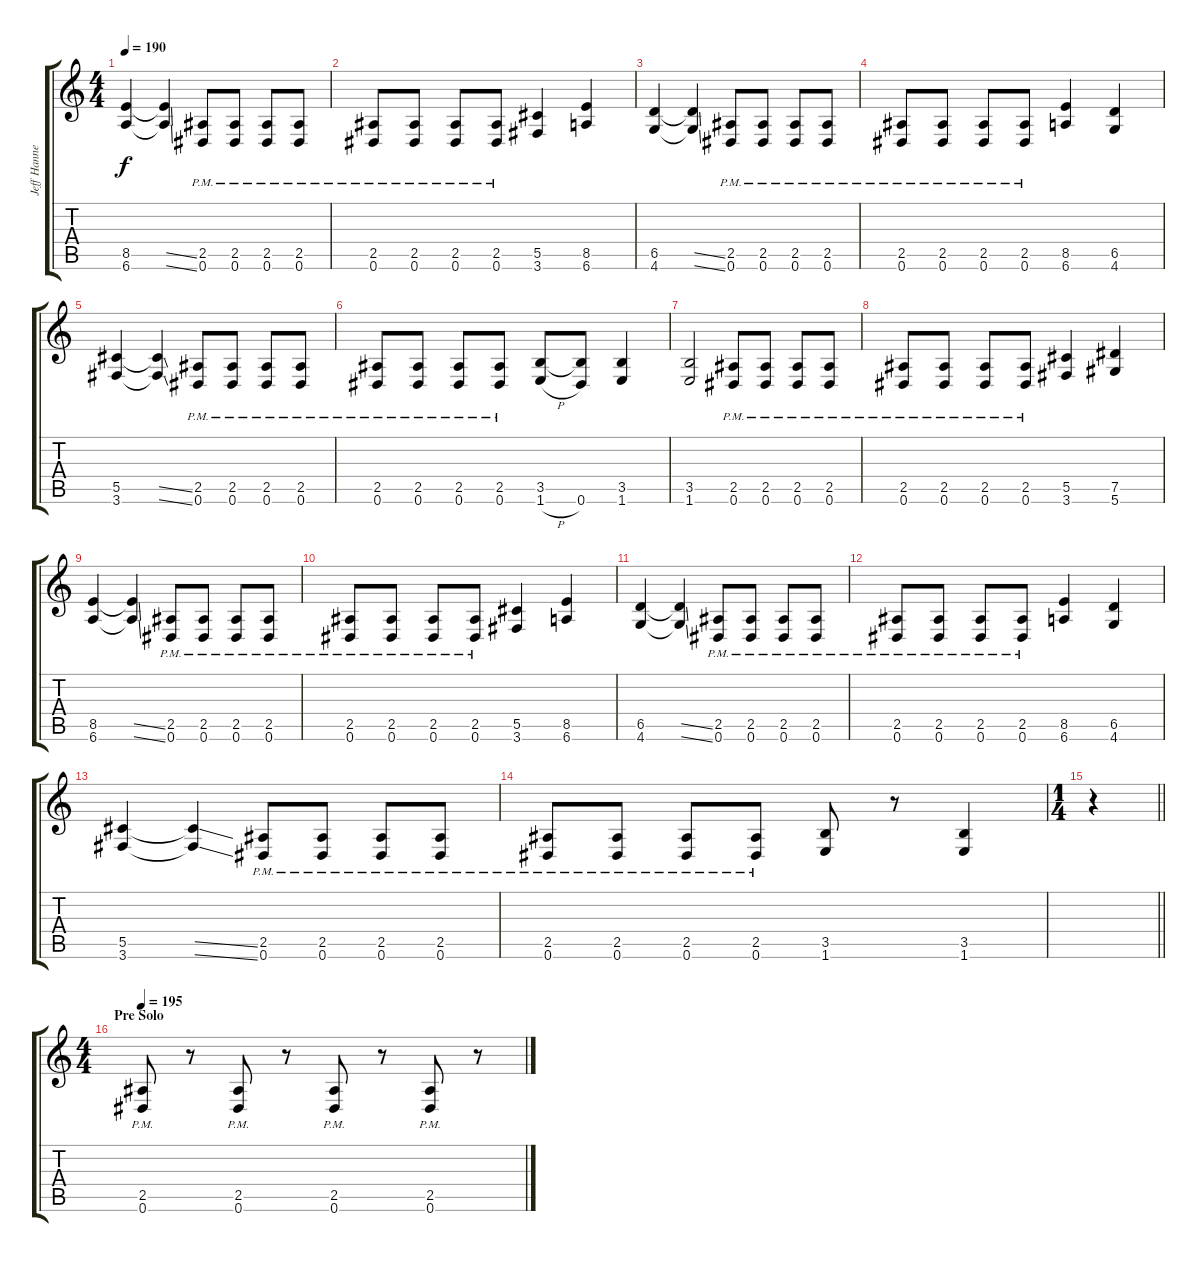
\track ("Jeff Hanneman" "Jeff Hanne") {instrument distortionguitar}
\staff {score tabs}
\tuning (Eb4 Bb3 Gb3 Db3 Ab2 Eb2) {hide}
\ts (4 4)
\tempo 190
\clef g2
\ks c
(8.5 6.6).4{dy f} (8.5{ss t} 6.6{ss t}).4 (2.5{pm} 0.6{pm}).8 (2.5{pm} 0.6{pm}).8 (2.5{pm} 0.6{pm}).8 (2.5{pm} 0.6{pm}).8 |
(2.5{pm} 0.6{pm}).8 (2.5{pm} 0.6{pm}).8 (2.5{pm} 0.6{pm}).8 (2.5{pm} 0.6{pm}).8 (5.5 3.6).4 (8.5 6.6).4 |
(6.5 4.6).4 (6.5{ss t} 4.6{ss t}).4 (2.5{pm} 0.6{pm}).8 (2.5{pm} 0.6{pm}).8 (2.5{pm} 0.6{pm}).8 (2.5{pm} 0.6{pm}).8 |
(2.5{pm} 0.6{pm}).8 (2.5{pm} 0.6{pm}).8 (2.5{pm} 0.6{pm}).8 (2.5{pm} 0.6{pm}).8 (8.5 6.6).4 (6.5 4.6).4 |
(5.5 3.6).4 (5.5{ss t} 3.6{ss t}).4 (2.5{pm} 0.6{pm}).8 (2.5{pm} 0.6{pm}).8 (2.5{pm} 0.6{pm}).8 (2.5{pm} 0.6{pm}).8 |
(2.5{pm} 0.6{pm}).8 (2.5{pm} 0.6{pm}).8 (2.5{pm} 0.6{pm}).8 (2.5{pm} 0.6{pm}).8 (3.5 1.6{h}).8 (3.5{t} 0.6).8 (3.5 1.6).4 |
(3.5 1.6).2 (2.5{pm} 0.6{pm}).8 (2.5{pm} 0.6{pm}).8 (2.5{pm} 0.6{pm}).8 (2.5{pm} 0.6{pm}).8 |
(2.5{pm} 0.6{pm}).8 (2.5{pm} 0.6{pm}).8 (2.5{pm} 0.6{pm}).8 (2.5{pm} 0.6{pm}).8 (5.5 3.6).4 (7.5 5.6).4 |
(8.5 6.6).4 (8.5{ss t} 6.6{ss t}).4 (2.5{pm} 0.6{pm}).8 (2.5{pm} 0.6{pm}).8 (2.5{pm} 0.6{pm}).8 (2.5{pm} 0.6{pm}).8 |
(2.5{pm} 0.6{pm}).8 (2.5{pm} 0.6{pm}).8 (2.5{pm} 0.6{pm}).8 (2.5{pm} 0.6{pm}).8 (5.5 3.6).4 (8.5 6.6).4 |
(6.5 4.6).4 (6.5{ss t} 4.6{ss t}).4 (2.5{pm} 0.6{pm}).8 (2.5{pm} 0.6{pm}).8 (2.5{pm} 0.6{pm}).8 (2.5{pm} 0.6{pm}).8 |
(2.5{pm} 0.6{pm}).8 (2.5{pm} 0.6{pm}).8 (2.5{pm} 0.6{pm}).8 (2.5{pm} 0.6{pm}).8 (8.5 6.6).4 (6.5 4.6).4 |
(5.5 3.6).4 (5.5{ss t} 3.6{ss t}).4 (2.5{pm} 0.6{pm}).8 (2.5{pm} 0.6{pm}).8 (2.5{pm} 0.6{pm}).8 (2.5{pm} 0.6{pm}).8 |
(2.5{pm} 0.6{pm}).8 (2.5{pm} 0.6{pm}).8 (2.5{pm} 0.6{pm}).8 (2.5{pm} 0.6{pm}).8 (3.5 1.6).8 r.8 (3.5 1.6).4 |
\ts (1 4)
\barLineRight lightlight
r.4 |
\ts (4 4)
\section ("" "Pre Solo")
\tempo 195
(2.5{pm} 0.6{pm}).8 r.8 (2.5{pm} 0.6{pm}).8 r.8 (2.5{pm} 0.6{pm}).8 r.8 (2.5{pm} 0.6{pm}).8 r.8
